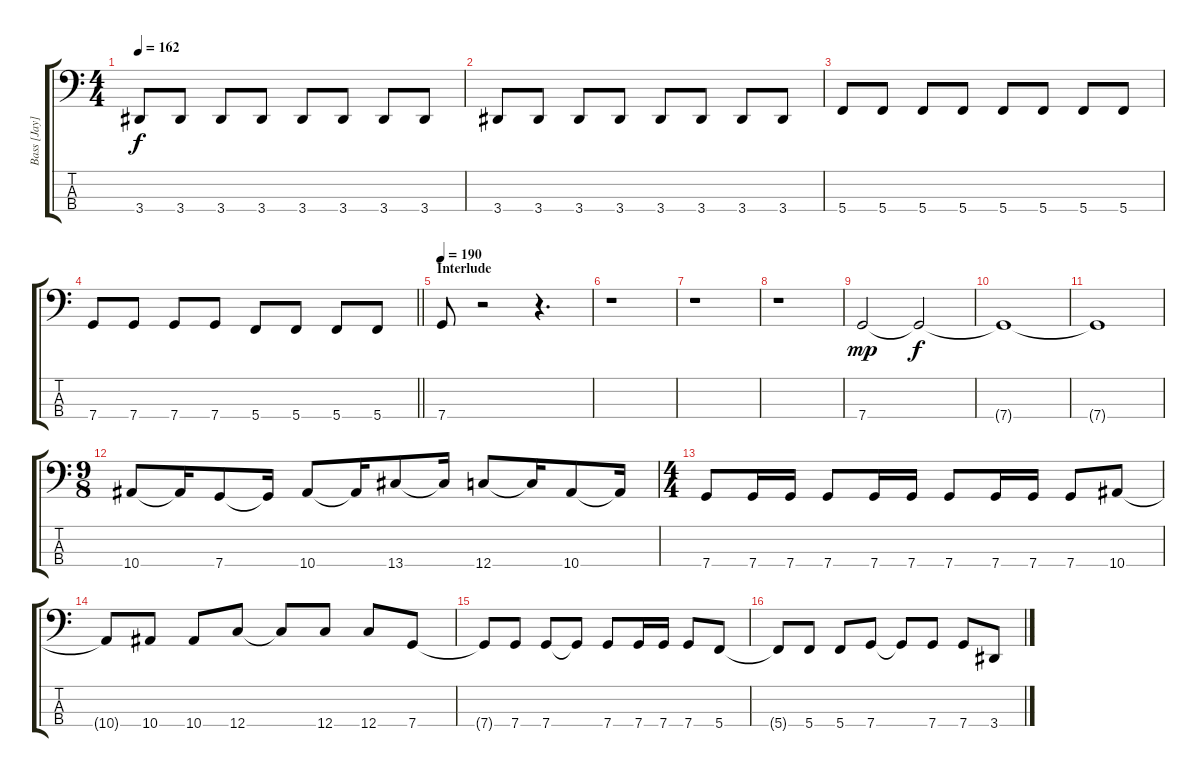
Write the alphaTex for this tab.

\track ("Bass [Jay]" "Bass [Jay]") {instrument electricbassfinger}
\staff {score tabs}
\tuning (F2 C2 G1 C1) {hide}
\ts (4 4)
\tempo 162
\clef f4
\ks c
3.4.8{dy f} 3.4.8 3.4.8 3.4.8 3.4.8 3.4.8 3.4.8 3.4.8 |
3.4.8 3.4.8 3.4.8 3.4.8 3.4.8 3.4.8 3.4.8 3.4.8 |
5.4.8 5.4.8 5.4.8 5.4.8 5.4.8 5.4.8 5.4.8 5.4.8 |
\barLineRight lightlight
7.4.8 7.4.8 7.4.8 7.4.8 5.4.8 5.4.8 5.4.8 5.4.8 |
\section ("" "Interlude")
\tempo 190
7.4.8 r.2 r.4{d} |
r.1 |
r.1 |
r.1 |
7.4.2{dy mp} 7.4{t}.2{dy f} |
7.4{t}.1 |
7.4{t}.1 |
\ts (9 8)
10.4.8 10.4{t}.16 7.4.8 7.4{t}.16 10.4.8 10.4{t}.16 13.4.8 13.4{t}.16 12.4.8 12.4{t}.16 10.4.8 10.4{t}.16 |
\ts (4 4)
7.4.8 7.4.16 7.4.16 7.4.8 7.4.16 7.4.16 7.4.8 7.4.16 7.4.16 7.4.8 10.4.8 |
10.4{t}.8 10.4.8 10.4.8 12.4.8 12.4{t}.8 12.4.8 12.4.8 7.4.8 |
7.4{t}.8 7.4.8 7.4.8 7.4{t}.8 7.4.8 7.4.16 7.4.16 7.4.8 5.4.8 |
5.4{t}.8 5.4.8 5.4.8 7.4.8 7.4{t}.8 7.4.8 7.4.8 3.4.8
